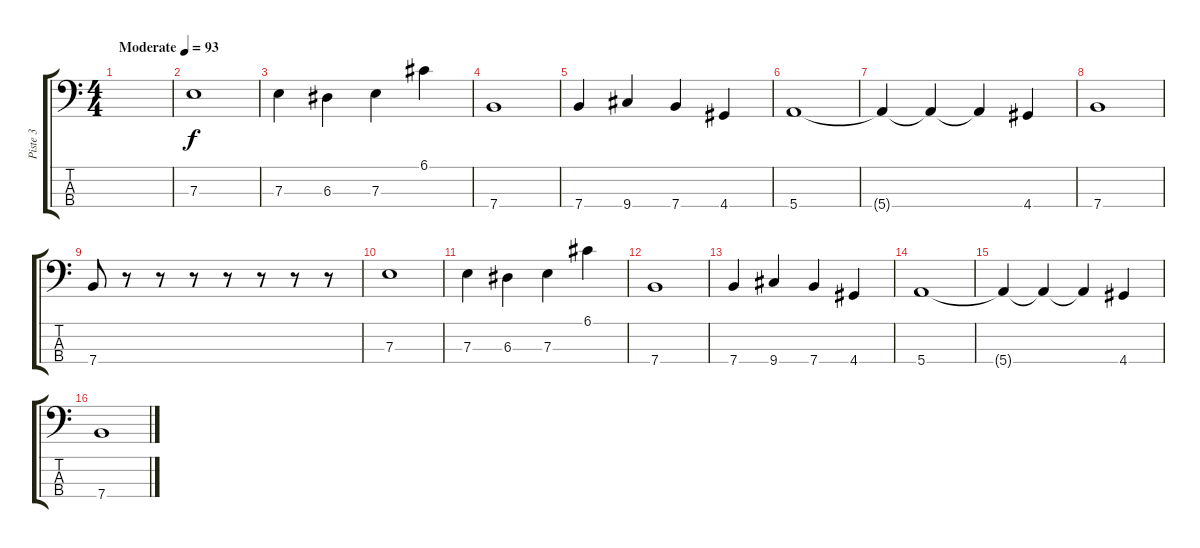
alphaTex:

\track ("Piste 3" "Piste 3") {instrument electricbassfinger}
\staff {score tabs}
\tuning (G2 D2 A1 E1) {hide}
\ts (4 4)
\tempo (93 "Moderate")
\clef f4
\ks c
|
7.3.1 |
7.3.4 6.3.4 7.3.4 6.1.4 |
7.4.1 |
7.4.4 9.4.4 7.4.4 4.4.4 |
5.4.1 |
5.4{t}.4 5.4{t}.4 5.4{t}.4 4.4.4 |
7.4.1 |
7.4.8 r.8 r.8 r.8 r.8 r.8 r.8 r.8 |
7.3.1 |
7.3.4 6.3.4 7.3.4 6.1.4 |
7.4.1 |
7.4.4 9.4.4 7.4.4 4.4.4 |
5.4.1 |
5.4{t}.4 5.4{t}.4 5.4{t}.4 4.4.4 |
7.4.1
